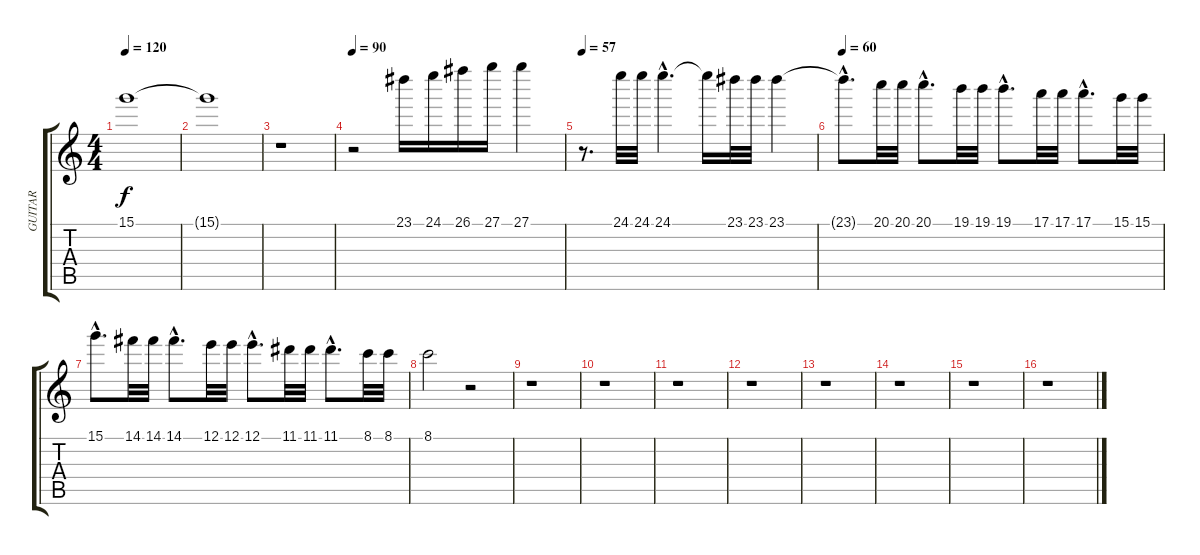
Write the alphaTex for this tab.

\track (" GUITAR" " GUITAR") {instrument distortionguitar}
\staff {score tabs}
\tuning (E4 B3 G3 D3 A2 E2) {hide}
\ts (4 4)
\tempo 120
\clef g2
\ks c
15.1.1{dy f} |
15.1{t}.1 |
r.1 |
\tempo 90
r.2 23.1.16 24.1.16 26.1.16 27.1.16 27.1.4 |
\tempo 57
r.8{d} 24.1.32 24.1.32 24.1{hac}.4{d} 24.1{t}.16 23.1.32 23.1.32 23.1.4 |
\tempo 60
23.1{hac t}.8{d} 20.1.32{volume 13} 20.1.32{volume 13} 20.1{hac}.8{d volume 13} 19.1.32{volume 12} 19.1.32{volume 12} 19.1{hac}.8{d volume 12} 17.1.32{volume 11} 17.1.32 17.1{hac}.8{d volume 11} 15.1.32{volume 11} 15.1.32{volume 10} |
15.1{hac}.8{d volume 10} 14.1.32{volume 10} 14.1.32{volume 10} 14.1{hac}.8{d} 12.1.32{volume 9} 12.1.32{volume 9} 12.1{hac}.8{d volume 9} 11.1.32{volume 8} 11.1.32{volume 8} 11.1{hac}.8{d volume 8} 8.1.32{volume 7} 8.1.32 |
8.1.2{volume 7} r.2 |
r.1 |
r.1 |
r.1 |
r.1 |
r.1 |
r.1 |
r.1 |
r.1
